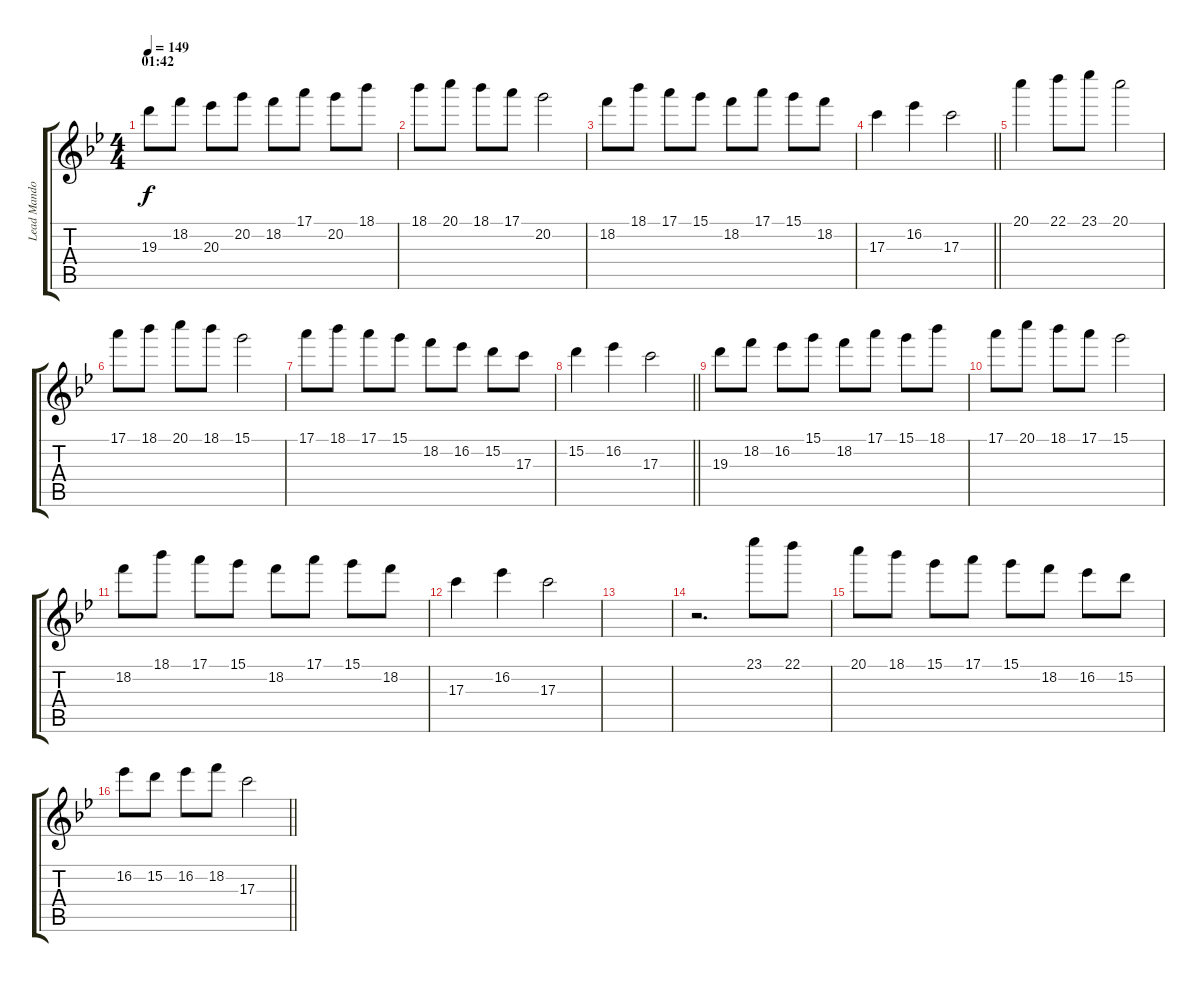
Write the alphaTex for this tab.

\track ("Lead Mandolin 1" "Lead Mando") {instrument acousticguitarnylon}
\staff {score tabs}
\tuning (E4 B3 G3 D3 A2 E2) {hide}
\ts (4 4)
\section ("" "01:42")
\tempo 149
\clef g2
\ks gminor
19.3.8{dy f} 18.2.8 20.3.8 20.2.8 18.2.8 17.1.8 20.2.8 18.1.8 |
18.1.8 20.1.8 18.1.8 17.1.8 20.2.2 |
18.2.8 18.1.8 17.1.8 15.1.8 18.2.8 17.1.8 15.1.8 18.2.8 |
\barLineRight lightlight
17.3.4 16.2.4 17.3.2 |
20.1.4 22.1.8 23.1.8 20.1.2 |
17.1.8 18.1.8 20.1.8 18.1.8 15.1.2 |
17.1.8 18.1.8 17.1.8 15.1.8 18.2.8 16.2.8 15.2.8 17.3.8 |
\barLineRight lightlight
15.2.4 16.2.4 17.3.2 |
19.3.8 18.2.8 16.2.8 15.1.8 18.2.8 17.1.8 15.1.8 18.1.8 |
17.1.8 20.1.8 18.1.8 17.1.8 15.1.2 |
18.2.8 18.1.8 17.1.8 15.1.8 18.2.8 17.1.8 15.1.8 18.2.8 |
17.3.4 16.2.4 17.3.2 |
|
r.2{d} 23.1.8 22.1.8 |
20.1.8 18.1.8 15.1.8 17.1.8 15.1.8 18.2.8 16.2.8 15.2.8 |
\barLineRight lightlight
16.2.8 15.2.8 16.2.8 18.2.8 17.3.2
